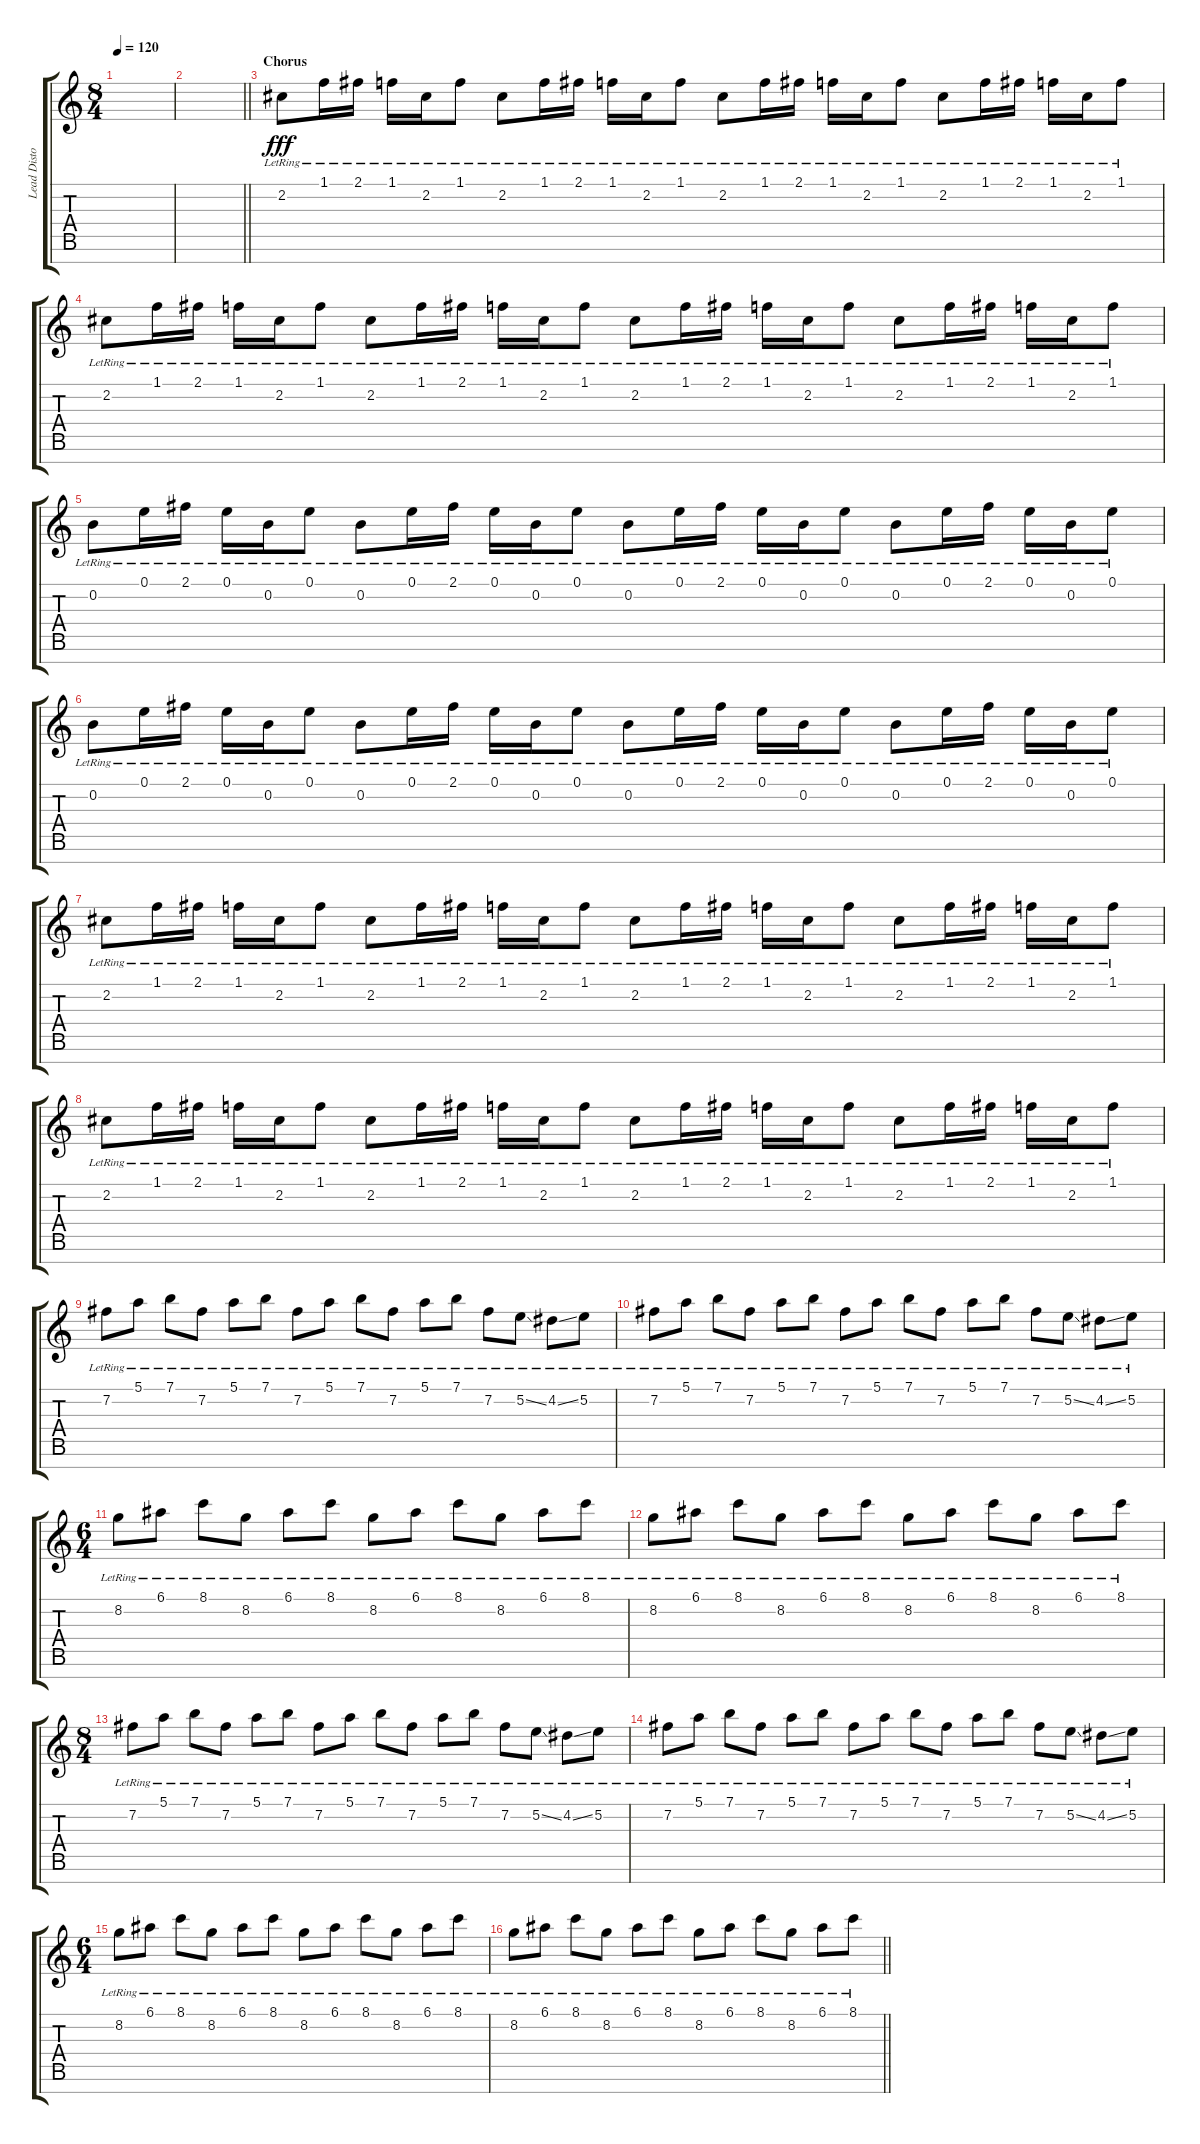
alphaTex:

\track ("Lead Disto" "Lead Disto") {instrument distortionguitar}
\staff {score tabs}
\tuning (E4 B3 G3 D3 A2 E2 B1) {hide}
\ts (8 4)
\tempo 120
\clef g2
\ks c
|
\barLineRight lightlight
|
\section ("" "Chorus")
2.2{lr}.8{dy fff} 1.1{lr}.16 2.1{lr}.16 1.1{lr}.16 2.2{lr}.16 1.1{lr}.8 2.2{lr}.8 1.1{lr}.16 2.1{lr}.16 1.1{lr}.16 2.2{lr}.16 1.1{lr}.8 2.2{lr}.8 1.1{lr}.16 2.1{lr}.16 1.1{lr}.16 2.2{lr}.16 1.1{lr}.8 2.2{lr}.8 1.1{lr}.16 2.1{lr}.16 1.1{lr}.16 2.2{lr}.16 1.1{lr}.8 |
2.2{lr}.8 1.1{lr}.16 2.1{lr}.16 1.1{lr}.16 2.2{lr}.16 1.1{lr}.8 2.2{lr}.8 1.1{lr}.16 2.1{lr}.16 1.1{lr}.16 2.2{lr}.16 1.1{lr}.8 2.2{lr}.8 1.1{lr}.16 2.1{lr}.16 1.1{lr}.16 2.2{lr}.16 1.1{lr}.8 2.2{lr}.8 1.1{lr}.16 2.1{lr}.16 1.1{lr}.16 2.2{lr}.16 1.1{lr}.8 |
0.2{lr}.8 0.1{lr}.16 2.1{lr}.16 0.1{lr}.16 0.2{lr}.16 0.1{lr}.8 0.2{lr}.8 0.1{lr}.16 2.1{lr}.16 0.1{lr}.16 0.2{lr}.16 0.1{lr}.8 0.2{lr}.8 0.1{lr}.16 2.1{lr}.16 0.1{lr}.16 0.2{lr}.16 0.1{lr}.8 0.2{lr}.8 0.1{lr}.16 2.1{lr}.16 0.1{lr}.16 0.2{lr}.16 0.1{lr}.8 |
0.2{lr}.8 0.1{lr}.16 2.1{lr}.16 0.1{lr}.16 0.2{lr}.16 0.1{lr}.8 0.2{lr}.8 0.1{lr}.16 2.1{lr}.16 0.1{lr}.16 0.2{lr}.16 0.1{lr}.8 0.2{lr}.8 0.1{lr}.16 2.1{lr}.16 0.1{lr}.16 0.2{lr}.16 0.1{lr}.8 0.2{lr}.8 0.1{lr}.16 2.1{lr}.16 0.1{lr}.16 0.2{lr}.16 0.1{lr}.8 |
2.2{lr}.8 1.1{lr}.16 2.1{lr}.16 1.1{lr}.16 2.2{lr}.16 1.1{lr}.8 2.2{lr}.8 1.1{lr}.16 2.1{lr}.16 1.1{lr}.16 2.2{lr}.16 1.1{lr}.8 2.2{lr}.8 1.1{lr}.16 2.1{lr}.16 1.1{lr}.16 2.2{lr}.16 1.1{lr}.8 2.2{lr}.8 1.1{lr}.16 2.1{lr}.16 1.1{lr}.16 2.2{lr}.16 1.1{lr}.8 |
2.2{lr}.8 1.1{lr}.16 2.1{lr}.16 1.1{lr}.16 2.2{lr}.16 1.1{lr}.8 2.2{lr}.8 1.1{lr}.16 2.1{lr}.16 1.1{lr}.16 2.2{lr}.16 1.1{lr}.8 2.2{lr}.8 1.1{lr}.16 2.1{lr}.16 1.1{lr}.16 2.2{lr}.16 1.1{lr}.8 2.2{lr}.8 1.1{lr}.16 2.1{lr}.16 1.1{lr}.16 2.2{lr}.16 1.1{lr}.8 |
7.2{lr}.8 5.1{lr}.8 7.1{lr}.8 7.2{lr}.8 5.1{lr}.8 7.1{lr}.8 7.2{lr}.8 5.1{lr}.8 7.1{lr}.8 7.2{lr}.8 5.1{lr}.8 7.1{lr}.8 7.2{lr}.8 5.2{ss lr}.8 4.2{ss lr}.8 5.2{lr}.8 |
7.2{lr}.8 5.1{lr}.8 7.1{lr}.8 7.2{lr}.8 5.1{lr}.8 7.1{lr}.8 7.2{lr}.8 5.1{lr}.8 7.1{lr}.8 7.2{lr}.8 5.1{lr}.8 7.1{lr}.8 7.2{lr}.8 5.2{ss lr}.8 4.2{ss lr}.8 5.2{lr}.8 |
\ts (6 4)
8.2{lr}.8 6.1{lr}.8 8.1{lr}.8 8.2{lr}.8 6.1{lr}.8 8.1{lr}.8 8.2{lr}.8 6.1{lr}.8 8.1{lr}.8 8.2{lr}.8 6.1{lr}.8 8.1{lr}.8 |
8.2{lr}.8 6.1{lr}.8 8.1{lr}.8 8.2{lr}.8 6.1{lr}.8 8.1{lr}.8 8.2{lr}.8 6.1{lr}.8 8.1{lr}.8 8.2{lr}.8 6.1{lr}.8 8.1{lr}.8 |
\ts (8 4)
7.2{lr}.8 5.1{lr}.8 7.1{lr}.8 7.2{lr}.8 5.1{lr}.8 7.1{lr}.8 7.2{lr}.8 5.1{lr}.8 7.1{lr}.8 7.2{lr}.8 5.1{lr}.8 7.1{lr}.8 7.2{lr}.8 5.2{ss lr}.8 4.2{ss lr}.8 5.2{lr}.8 |
7.2{lr}.8 5.1{lr}.8 7.1{lr}.8 7.2{lr}.8 5.1{lr}.8 7.1{lr}.8 7.2{lr}.8 5.1{lr}.8 7.1{lr}.8 7.2{lr}.8 5.1{lr}.8 7.1{lr}.8 7.2{lr}.8 5.2{ss lr}.8 4.2{ss lr}.8 5.2{lr}.8 |
\ts (6 4)
8.2{lr}.8 6.1{lr}.8 8.1{lr}.8 8.2{lr}.8 6.1{lr}.8 8.1{lr}.8 8.2{lr}.8 6.1{lr}.8 8.1{lr}.8 8.2{lr}.8 6.1{lr}.8 8.1{lr}.8 |
\barLineRight lightlight
8.2{lr}.8 6.1{lr}.8 8.1{lr}.8 8.2{lr}.8 6.1{lr}.8 8.1{lr}.8 8.2{lr}.8 6.1{lr}.8 8.1{lr}.8 8.2{lr}.8 6.1{lr}.8 8.1{lr}.8
